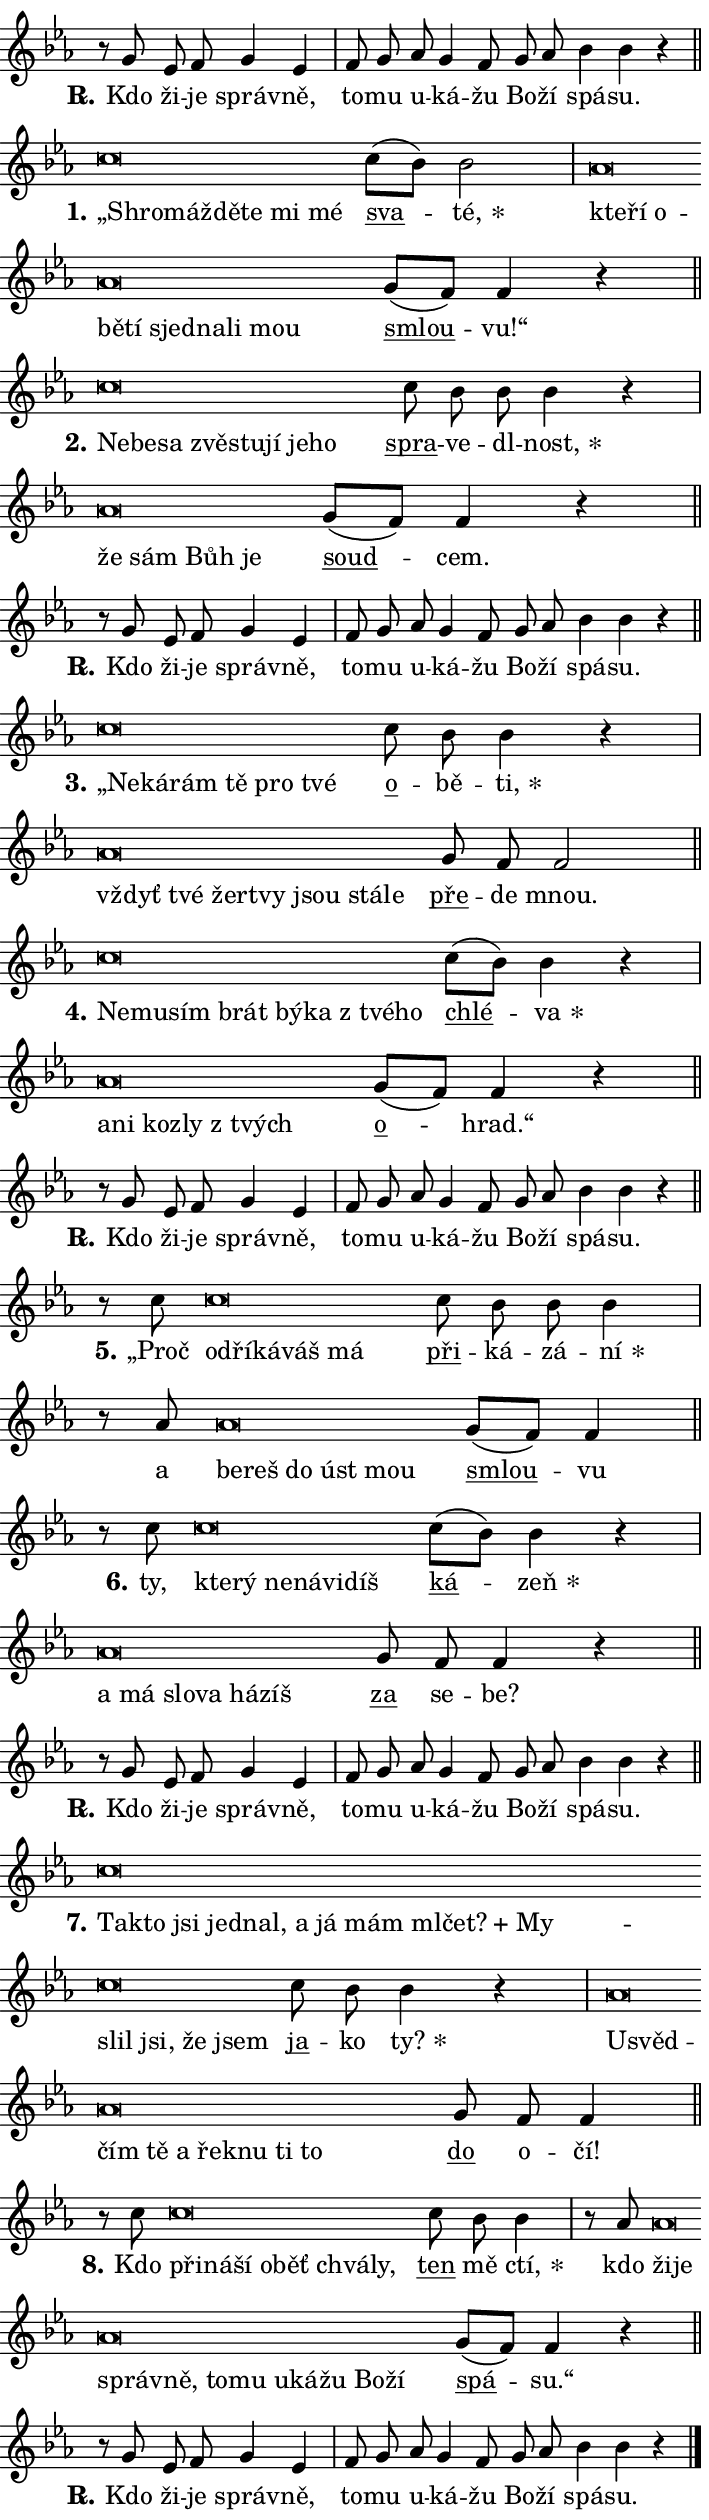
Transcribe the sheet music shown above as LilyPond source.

\version "2.24.0"
\header { tagline = "" }
\paper {
  indent = 0\cm
  top-margin = 0\cm
  right-margin = 0.13\cm % to fit lyric hyphens
  bottom-margin = 0\cm
  left-margin = 0\cm
  paper-width = 12\cm
  page-breaking = #ly:one-page-breaking
  system-system-spacing.basic-distance = #11
  score-system-spacing.basic-distance = #11
  ragged-last = ##f
}


%% Author: Thomas Morley
%% https://lists.gnu.org/archive/html/lilypond-user/2020-05/msg00002.html
#(define (line-position grob)
"Returns position of @var[grob} in current system:
   @code{'start}, if at first time-step
   @code{'end}, if at last time-step
   @code{'middle} otherwise
"
  (let* ((col (ly:item-get-column grob))
         (ln (ly:grob-object col 'left-neighbor))
         (rn (ly:grob-object col 'right-neighbor))
         (col-to-check-left (if (ly:grob? ln) ln col))
         (col-to-check-right (if (ly:grob? rn) rn col))
         (break-dir-left
           (and
             (ly:grob-property col-to-check-left 'non-musical #f)
             (ly:item-break-dir col-to-check-left)))
         (break-dir-right
           (and
             (ly:grob-property col-to-check-right 'non-musical #f)
             (ly:item-break-dir col-to-check-right))))
        (cond ((eqv? 1 break-dir-left) 'start)
              ((eqv? -1 break-dir-right) 'end)
              (else 'middle))))

#(define (tranparent-at-line-position vctor)
  (lambda (grob)
  "Relying on @code{line-position} select the relevant enry from @var{vctor}.
Used to determine transparency,"
    (case (line-position grob)
      ((end) (not (vector-ref vctor 0)))
      ((middle) (not (vector-ref vctor 1)))
      ((start) (not (vector-ref vctor 2))))))

noteHeadBreakVisibility =
#(define-music-function (break-visibility)(vector?)
"Makes @code{NoteHead}s transparent relying on @var{break-visibility}"
#{
  \override NoteHead.transparent =
    #(tranparent-at-line-position break-visibility)
#})

#(define delete-ledgers-for-transparent-note-heads
  (lambda (grob)
    "Reads whether a @code{NoteHead} is transparent.
If so this @code{NoteHead} is removed from @code{'note-heads} from
@var{grob}, which is supposed to be @code{LedgerLineSpanner}.
As a result ledgers are not printed for this @code{NoteHead}"
    (let* ((nhds-array (ly:grob-object grob 'note-heads))
           (nhds-list
             (if (ly:grob-array? nhds-array)
                 (ly:grob-array->list nhds-array)
                 '()))
           ;; Relies on the transparent-property being done before
           ;; Staff.LedgerLineSpanner.after-line-breaking is executed.
           ;; This is fragile ...
           (to-keep
             (remove
               (lambda (nhd)
                 (ly:grob-property nhd 'transparent #f))
               nhds-list)))
      ;; TODO find a better method to iterate over grob-arrays, similiar
      ;; to filter/remove etc for lists
      ;; For now rebuilt from scratch
      (set! (ly:grob-object grob 'note-heads)  '())
      (for-each
        (lambda (nhd)
          (ly:pointer-group-interface::add-grob grob 'note-heads nhd))
        to-keep))))

squashNotes = {
  \override NoteHead.X-extent = #'(-0.2 . 0.2)
  \override NoteHead.Y-extent = #'(-0.75 . 0)
  \override NoteHead.stencil =
    #(lambda (grob)
       (let ((pos (ly:grob-property grob 'staff-position)))
         (begin
           (if (< pos -7) (display "ERROR: Lower brevis then expected\n") (display ""))
           (if (<= pos -6) ly:text-interface::print ly:note-head::print))))
}
unSquashNotes = {
  \revert NoteHead.X-extent
  \revert NoteHead.Y-extent
  \revert NoteHead.stencil
}

hideNotes = \noteHeadBreakVisibility #begin-of-line-visible
unHideNotes = \noteHeadBreakVisibility #all-visible

% work-around for resetting accidentals
% https://lilypond.org/doc/v2.23/Documentation/notation/displaying-rhythms#unmetered-music
cadenzaMeasure = {
  \cadenzaOff
  \partial 1024 s1024
  \cadenzaOn
}

#(define-markup-command (accent layout props text) (markup?)
  "Underline accented syllable"
  (interpret-markup layout props
    #{\markup \override #'(offset . 4.3) \underline { #text }#}))

responsum = \markup \concat {
  "R" \hspace #-1.05 \path #0.1 #'((moveto 0 0.07) (lineto 0.9 0.8)) \hspace #0.05 "."
}

spaceSize = #0.6828661417322834 % exact space size for TeX Gyre Schola

\layout {
  \context {
    \Staff
    \remove "Time_signature_engraver"
    \override LedgerLineSpanner.after-line-breaking = #delete-ledgers-for-transparent-note-heads
  }
  \context {
    \Lyrics {
      \override LyricSpace.minimum-distance = \spaceSize
      \override LyricText.font-name = #"TeX Gyre Schola"
      \override LyricText.font-size = 1
      \override StanzaNumber.font-name = #"TeX Gyre Schola Bold"
      \override StanzaNumber.font-size = 1
    }
  }
  \context {
    \Score 
    \override NoteHead.text =
      #(lambda (grob) 
        (let ((pos (ly:grob-property grob 'staff-position)))
          #{\markup {
            \combine
              \halign #-0.55 \raise #(if (= pos -6) 0 0.5) \override #'(thickness . 2) \draw-line #'(3.2 . 0)
              \musicglyph "noteheads.sM1"
          }#}))
  }
}

% magnetic-lyrics.ily
%
%   written by
%     Jean Abou Samra <jean@abou-samra.fr>
%     Werner Lemberg <wl@gnu.org>
%
%   adapted by
%     Jiri Hon <jiri.hon@gmail.com>
%
% Version 2022-Apr-15

% https://www.mail-archive.com/lilypond-user@gnu.org/msg149350.html

#(define (Left_hyphen_pointer_engraver context)
   "Collect syllable-hyphen-syllable occurrences in lyrics and store
them in properties.  This engraver only looks to the left.  For
example, if the lyrics input is @code{foo -- bar}, it does the
following.

@itemize @bullet
@item
Set the @code{text} property of the @code{LyricHyphen} grob between
@q{foo} and @q{bar} to @code{foo}.

@item
Set the @code{left-hyphen} property of the @code{LyricText} grob with
text @q{foo} to the @code{LyricHyphen} grob between @q{foo} and
@q{bar}.
@end itemize

Use this auxiliary engraver in combination with the
@code{lyric-@/text::@/apply-@/magnetic-@/offset!} hook."
   (let ((hyphen #f)
         (text #f))
     (make-engraver
      (acknowledgers
       ((lyric-syllable-interface engraver grob source-engraver)
        (set! text grob)))
      (end-acknowledgers
       ((lyric-hyphen-interface engraver grob source-engraver)
        ;(when (not (grob::has-interface grob 'lyric-space-interface))
          (set! hyphen grob)));)
      ((stop-translation-timestep engraver)
       (when (and text hyphen)
         (ly:grob-set-object! text 'left-hyphen hyphen))
       (set! text #f)
       (set! hyphen #f)))))

#(define (lyric-text::apply-magnetic-offset! grob)
   "If the space between two syllables is less than the value in
property @code{LyricText@/.details@/.squash-threshold}, move the right
syllable to the left so that it gets concatenated with the left
syllable.

Use this function as a hook for
@code{LyricText@/.after-@/line-@/breaking} if the
@code{Left_@/hyphen_@/pointer_@/engraver} is active."
   (let ((hyphen (ly:grob-object grob 'left-hyphen #f)))
     (when hyphen
       (let ((left-text (ly:spanner-bound hyphen LEFT)))
         (when (grob::has-interface left-text 'lyric-syllable-interface)
           (let* ((common (ly:grob-common-refpoint grob left-text X))
                  (this-x-ext (ly:grob-extent grob common X))
                  (left-x-ext
                   (begin
                     ;; Trigger magnetism for left-text.
                     (ly:grob-property left-text 'after-line-breaking)
                     (ly:grob-extent left-text common X)))
                  ;; `delta` is the gap width between two syllables.
                  (delta (- (interval-start this-x-ext)
                            (interval-end left-x-ext)))
                  (details (ly:grob-property grob 'details))
                  (threshold (assoc-get 'squash-threshold details 0.2)))
             (when (< delta threshold)
               (let* (;; We have to manipulate the input text so that
                      ;; ligatures crossing syllable boundaries are not
                      ;; disabled.  For languages based on the Latin
                      ;; script this is essentially a beautification.
                      ;; However, for non-Western scripts it can be a
                      ;; necessity.
                      (lt (ly:grob-property left-text 'text))
                      (rt (ly:grob-property grob 'text))
                      (is-space (grob::has-interface hyphen 'lyric-space-interface))
                      (space (if is-space " " ""))
                      (extra-delta (if is-space spaceSize 0))
                      ;; Append new syllable.
                      (ltrt-space (if (and (string? lt) (string? rt))
                                (string-append lt space rt)
                                (make-concat-markup (list lt space rt))))
                      ;; Right-align `ltrt` to the right side.
                      (ltrt-space-markup (grob-interpret-markup
                               grob
                               (make-translate-markup
                                (cons (interval-length this-x-ext) 0)
                                (make-right-align-markup ltrt-space)))))
                 (begin
                   ;; Don't print `left-text`.
                   (ly:grob-set-property! left-text 'stencil #f)
                   ;; Set text and stencil (which holds all collected
                   ;; syllables so far) and shift it to the left.
                   (ly:grob-set-property! grob 'text ltrt-space)
                   (ly:grob-set-property! grob 'stencil ltrt-space-markup)
                   (ly:grob-translate-axis! grob (- (- delta extra-delta)) X))))))))))


#(define (lyric-hyphen::displace-bounds-first grob)
   ;; Make very sure this callback isn't triggered too early.
   (let ((left (ly:spanner-bound grob LEFT))
         (right (ly:spanner-bound grob RIGHT)))
     (ly:grob-property left 'after-line-breaking)
     (ly:grob-property right 'after-line-breaking)
     (ly:lyric-hyphen::print grob)))

squashThreshold = #0.4

\layout {
  \context {
    \Lyrics
    \consists #Left_hyphen_pointer_engraver
    \override LyricText.after-line-breaking =
      #lyric-text::apply-magnetic-offset!
    \override LyricHyphen.stencil = #lyric-hyphen::displace-bounds-first
    \override LyricText.details.squash-threshold = \squashThreshold
    \override LyricHyphen.minimum-distance = 0
    \override LyricHyphen.minimum-length = \squashThreshold
  }
}

squashText = \override LyricText.details.squash-threshold = 9999
unSquashText = \override LyricText.details.squash-threshold = \squashThreshold

leftText = \override LyricText.self-alignment-X = #LEFT
unLeftText = \revert LyricText.self-alignment-X

starOffset = #(lambda (grob) 
                (let ((x_offset (ly:self-alignment-interface::aligned-on-x-parent grob)))
                  (if (= x_offset 0) 0 (+ x_offset 1.2))))

star = #(define-music-function (syllable)(string?)
"Append star separator at the end of a syllable"
#{
  \once \override LyricText.X-offset = #starOffset
  \lyricmode { \markup {
    #syllable
    \override #'((font-name . "TeX Gyre Schola Bold")) \hspace #0.2 \lower #0.65 \larger "*"
  } }
#})

starAccent = #(define-music-function (syllable)(string?)
"Append star separator at the end of a syllable and make accent"
#{
  \once \override LyricText.X-offset = #starOffset
  \lyricmode { \markup {
    \accent #syllable
    \override #'((font-name . "TeX Gyre Schola Bold")) \hspace #0.2 \lower #0.65 \larger "*"
  } }
#})

breath = #(define-music-function (syllable)(string?)
"Append breathing indicator at the end of a syllable"
#{
  \lyricmode { \markup { #syllable "+" } }
#})

optionalBreath = #(define-music-function (syllable)(string?)
"Append optional breathing indicator at the end of a syllable"
#{
  \lyricmode { \markup { #syllable "(+)" } }
#})


\score {
    <<
        \new Voice = "melody" { \cadenzaOn \key es \major \relative { r8 g' es f g4 es \cadenzaMeasure \bar "|" f8 g \bar "" as g4 f8 \bar "" g as \bar "" bes4 bes r \cadenzaMeasure \bar "||" \break } }
        \new Lyrics \lyricsto "melody" { \lyricmode { \set stanza = \responsum
Kdo ži -- je správ -- ně, to -- mu u -- ká -- žu Bo -- ží spá -- su. } }
    >>
    \layout {}
}

\score {
    <<
        \new Voice = "melody" { \cadenzaOn \key es \major \relative { \squashNotes c''\breve*1/16 \hideNotes \breve*1/16 \bar "" \breve*1/16 \bar "" \breve*1/16 \bar "" \breve*1/16 \breve*1/16 \bar "" \unHideNotes \unSquashNotes \bar "" c8[( bes)] bes2 \cadenzaMeasure \bar "|" \squashNotes as\breve*1/16 \hideNotes \breve*1/16 \bar "" \breve*1/16 \bar "" \breve*1/16 \bar "" \breve*1/16 \bar "" \breve*1/16 \bar "" \breve*1/16 \bar "" \breve*1/16 \breve*1/16 \bar "" \unHideNotes \unSquashNotes \bar "" g8[( f)] f4 r \cadenzaMeasure \bar "||" \break } }
        \new Lyrics \lyricsto "melody" { \lyricmode { \set stanza = "1."
\leftText „Shro -- \squashText máž -- dě -- te mi mé \unLeftText \unSquashText \markup \accent sva -- \star té, \leftText kte -- \squashText ří o -- bě -- tí sjed -- na -- li mou \unLeftText \unSquashText \markup \accent smlou -- vu!“ } }
    >>
    \layout {}
}

\score {
    <<
        \new Voice = "melody" { \cadenzaOn \key es \major \relative { \squashNotes c''\breve*1/16 \hideNotes \breve*1/16 \bar "" \breve*1/16 \bar "" \breve*1/16 \bar "" \breve*1/16 \bar "" \breve*1/16 \bar "" \breve*1/16 \breve*1/16 \bar "" \unHideNotes \unSquashNotes \bar "" c8 bes bes bes4 r \cadenzaMeasure \bar "|" \squashNotes as\breve*1/16 \hideNotes \breve*1/16 \bar "" \breve*1/16 \breve*1/16 \bar "" \unHideNotes \unSquashNotes \bar "" g8[( f)] f4 r \cadenzaMeasure \bar "||" \break } }
        \new Lyrics \lyricsto "melody" { \lyricmode { \set stanza = "2."
\leftText Ne -- \squashText be -- sa zvě -- stu -- jí je -- ho \unLeftText \unSquashText \markup \accent spra -- ve -- dl -- \star nost, \leftText že \squashText sám Bůh je \unLeftText \unSquashText \markup \accent soud -- cem. } }
    >>
    \layout {}
}

\score {
    <<
        \new Voice = "melody" { \cadenzaOn \key es \major \relative { r8 g' es f g4 es \cadenzaMeasure \bar "|" f8 g \bar "" as g4 f8 \bar "" g as \bar "" bes4 bes r \cadenzaMeasure \bar "||" \break } }
        \new Lyrics \lyricsto "melody" { \lyricmode { \set stanza = \responsum
Kdo ži -- je správ -- ně, to -- mu u -- ká -- žu Bo -- ží spá -- su. } }
    >>
    \layout {}
}

\score {
    <<
        \new Voice = "melody" { \cadenzaOn \key es \major \relative { \squashNotes c''\breve*1/16 \hideNotes \breve*1/16 \bar "" \breve*1/16 \bar "" \breve*1/16 \bar "" \breve*1/16 \breve*1/16 \bar "" \unHideNotes \unSquashNotes \bar "" c8 bes bes4 r \cadenzaMeasure \bar "|" \squashNotes as\breve*1/16 \hideNotes \breve*1/16 \bar "" \breve*1/16 \bar "" \breve*1/16 \bar "" \breve*1/16 \bar "" \breve*1/16 \breve*1/16 \bar "" \unHideNotes \unSquashNotes \bar "" g8 f f2 \cadenzaMeasure \bar "||" \break } }
        \new Lyrics \lyricsto "melody" { \lyricmode { \set stanza = "3."
\leftText „Ne -- \squashText ká -- rám tě pro tvé \unLeftText \unSquashText \markup \accent o -- bě -- \star ti, \leftText vždyť \squashText tvé žer -- tvy jsou stá -- le \unLeftText \unSquashText \markup \accent pře -- de mnou. } }
    >>
    \layout {}
}

\score {
    <<
        \new Voice = "melody" { \cadenzaOn \key es \major \relative { \squashNotes c''\breve*1/16 \hideNotes \breve*1/16 \bar "" \breve*1/16 \bar "" \breve*1/16 \bar "" \breve*1/16 \bar "" \breve*1/16 \bar "" \breve*1/16 \breve*1/16 \bar "" \unHideNotes \unSquashNotes \bar "" c8[( bes)] bes4 r \cadenzaMeasure \bar "|" \squashNotes as\breve*1/16 \hideNotes \breve*1/16 \bar "" \breve*1/16 \bar "" \breve*1/16 \breve*1/16 \bar "" \unHideNotes \unSquashNotes \bar "" g8[( f)] f4 r \cadenzaMeasure \bar "||" \break } }
        \new Lyrics \lyricsto "melody" { \lyricmode { \set stanza = "4."
\leftText Ne -- \squashText mu -- sím brát bý -- ka "z tvé" -- ho \unLeftText \unSquashText \markup \accent chlé -- \star va \leftText a -- \squashText ni koz -- ly "z tvých" \unLeftText \unSquashText \markup \accent o -- hrad.“ } }
    >>
    \layout {}
}

\score {
    <<
        \new Voice = "melody" { \cadenzaOn \key es \major \relative { r8 g' es f g4 es \cadenzaMeasure \bar "|" f8 g \bar "" as g4 f8 \bar "" g as \bar "" bes4 bes r \cadenzaMeasure \bar "||" \break } }
        \new Lyrics \lyricsto "melody" { \lyricmode { \set stanza = \responsum
Kdo ži -- je správ -- ně, to -- mu u -- ká -- žu Bo -- ží spá -- su. } }
    >>
    \layout {}
}

\score {
    <<
        \new Voice = "melody" { \cadenzaOn \key es \major \relative { r8 c''8 \squashNotes c\breve*1/16 \hideNotes \breve*1/16 \bar "" \breve*1/16 \bar "" \breve*1/16 \breve*1/16 \bar "" \unHideNotes \unSquashNotes \bar "" c8 bes bes bes4 \cadenzaMeasure \bar "|" r8 as8 \squashNotes as\breve*1/16 \hideNotes \breve*1/16 \bar "" \breve*1/16 \bar "" \breve*1/16 \breve*1/16 \bar "" \unHideNotes \unSquashNotes \bar "" g8[( f)] f4 \cadenzaMeasure \bar "||" \break } }
        \new Lyrics \lyricsto "melody" { \lyricmode { \set stanza = "5."
„Proč \leftText od -- \squashText ří -- ká -- váš má \unLeftText \unSquashText \markup \accent při -- ká -- zá -- \star ní a \leftText be -- \squashText reš do úst mou \unLeftText \unSquashText \markup \accent smlou -- vu } }
    >>
    \layout {}
}

\score {
    <<
        \new Voice = "melody" { \cadenzaOn \key es \major \relative { r8 c''8 \squashNotes c\breve*1/16 \hideNotes \breve*1/16 \bar "" \breve*1/16 \bar "" \breve*1/16 \bar "" \breve*1/16 \breve*1/16 \bar "" \unHideNotes \unSquashNotes \bar "" c8[( bes)] bes4 r \cadenzaMeasure \bar "|" \squashNotes as\breve*1/16 \hideNotes \breve*1/16 \bar "" \breve*1/16 \bar "" \breve*1/16 \bar "" \breve*1/16 \breve*1/16 \bar "" \unHideNotes \unSquashNotes \bar "" g8 f f4 r \cadenzaMeasure \bar "||" \break } }
        \new Lyrics \lyricsto "melody" { \lyricmode { \set stanza = "6."
ty, \leftText kte -- \squashText rý ne -- ná -- vi -- díš \unLeftText \unSquashText \markup \accent ká -- \star zeň \leftText a \squashText má slo -- va há -- zíš \unLeftText \unSquashText \markup \accent za se -- be? } }
    >>
    \layout {}
}

\score {
    <<
        \new Voice = "melody" { \cadenzaOn \key es \major \relative { r8 g' es f g4 es \cadenzaMeasure \bar "|" f8 g \bar "" as g4 f8 \bar "" g as \bar "" bes4 bes r \cadenzaMeasure \bar "||" \break } }
        \new Lyrics \lyricsto "melody" { \lyricmode { \set stanza = \responsum
Kdo ži -- je správ -- ně, to -- mu u -- ká -- žu Bo -- ží spá -- su. } }
    >>
    \layout {}
}

\score {
    <<
        \new Voice = "melody" { \cadenzaOn \key es \major \relative { \squashNotes c''\breve*1/16 \hideNotes \breve*1/16 \bar "" \breve*1/16 \bar "" \breve*1/16 \bar "" \breve*1/16 \bar "" \breve*1/16 \bar "" \breve*1/16 \bar "" \breve*1/16 \bar "" \breve*1/16 \bar "" \breve*1/16 \bar "" \breve*1/16 \bar "" \breve*1/16 \bar "" \breve*1/16 \bar "" \breve*1/16 \breve*1/16 \bar "" \unHideNotes \unSquashNotes \bar "" c8 bes bes4 r \cadenzaMeasure \bar "|" \squashNotes as\breve*1/16 \hideNotes \breve*1/16 \bar "" \breve*1/16 \bar "" \breve*1/16 \bar "" \breve*1/16 \bar "" \breve*1/16 \bar "" \breve*1/16 \bar "" \breve*1/16 \breve*1/16 \bar "" \unHideNotes \unSquashNotes \bar "" g8 f f4 \cadenzaMeasure \bar "||" \break } }
        \new Lyrics \lyricsto "melody" { \lyricmode { \set stanza = "7."
\leftText Tak -- \squashText to jsi jed -- nal, a já mám ml -- \breath "čet?" My -- slil jsi, že jsem \unLeftText \unSquashText \markup \accent ja -- ko \star ty? \leftText U -- \squashText svěd -- čím tě a řek -- nu ti to \unLeftText \unSquashText \markup \accent do o -- čí! } }
    >>
    \layout {}
}

\score {
    <<
        \new Voice = "melody" { \cadenzaOn \key es \major \relative { r8 c''8 \squashNotes c\breve*1/16 \hideNotes \breve*1/16 \bar "" \breve*1/16 \bar "" \breve*1/16 \bar "" \breve*1/16 \bar "" \breve*1/16 \breve*1/16 \bar "" \unHideNotes \unSquashNotes \bar "" c8 bes bes4 \cadenzaMeasure \bar "|" r8 as8 \squashNotes as\breve*1/16 \hideNotes \breve*1/16 \bar "" \breve*1/16 \bar "" \breve*1/16 \bar "" \breve*1/16 \bar "" \breve*1/16 \bar "" \breve*1/16 \bar "" \breve*1/16 \bar "" \breve*1/16 \bar "" \breve*1/16 \breve*1/16 \bar "" \unHideNotes \unSquashNotes \bar "" g8[( f)] f4 r \cadenzaMeasure \bar "||" \break } }
        \new Lyrics \lyricsto "melody" { \lyricmode { \set stanza = "8."
Kdo \leftText při -- \squashText ná -- ší o -- běť chvá -- ly, \unLeftText \unSquashText \markup \accent ten mě \star ctí, kdo \leftText ži -- \squashText je správ -- ně, to -- mu u -- ká -- žu Bo -- ží \unLeftText \unSquashText \markup \accent spá -- su.“ } }
    >>
    \layout {}
}

\score {
    <<
        \new Voice = "melody" { \cadenzaOn \key es \major \relative { r8 g' es f g4 es \cadenzaMeasure \bar "|" f8 g \bar "" as g4 f8 \bar "" g as \bar "" bes4 bes r \cadenzaMeasure \bar "||" \break } \bar "|." }
        \new Lyrics \lyricsto "melody" { \lyricmode { \set stanza = \responsum
Kdo ži -- je správ -- ně, to -- mu u -- ká -- žu Bo -- ží spá -- su. } }
    >>
    \layout {}
}
